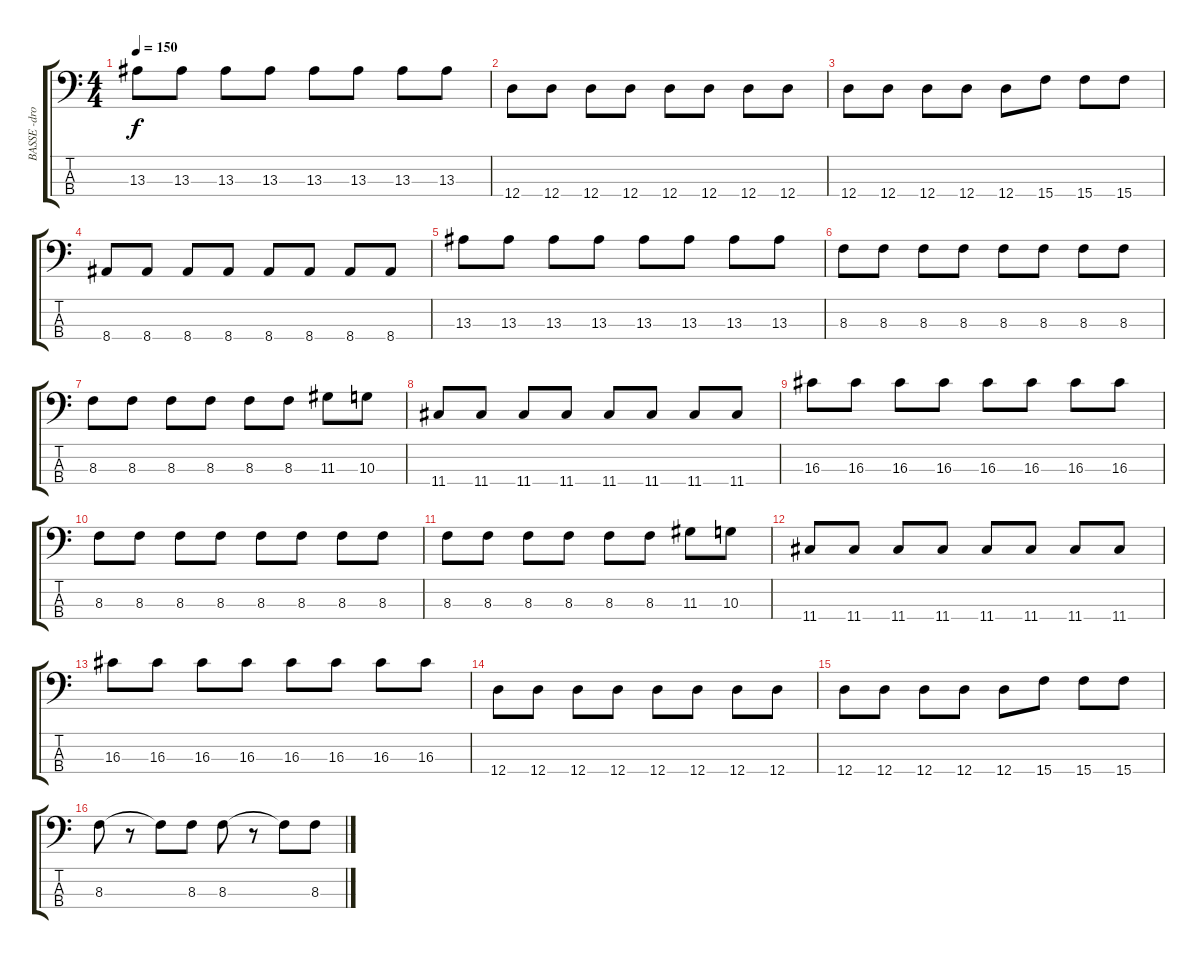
\track ("BASSE -drop D-" "BASSE -dro") {instrument electricbassfinger}
\staff {score tabs}
\tuning (G2 D2 A1 D1) {hide}
\ts (4 4)
\tempo 150
\clef f4
\ks c
13.3.8{dy f} 13.3.8 13.3.8 13.3.8 13.3.8 13.3.8 13.3.8 13.3.8 |
12.4.8 12.4.8 12.4.8 12.4.8 12.4.8 12.4.8 12.4.8 12.4.8 |
12.4.8 12.4.8 12.4.8 12.4.8 12.4.8 15.4.8 15.4.8 15.4.8 |
8.4.8 8.4.8 8.4.8 8.4.8 8.4.8 8.4.8 8.4.8 8.4.8 |
13.3.8 13.3.8 13.3.8 13.3.8 13.3.8 13.3.8 13.3.8 13.3.8 |
8.3.8 8.3.8 8.3.8 8.3.8 8.3.8 8.3.8 8.3.8 8.3.8 |
8.3.8 8.3.8 8.3.8 8.3.8 8.3.8 8.3.8 11.3.8 10.3.8 |
11.4.8 11.4.8 11.4.8 11.4.8 11.4.8 11.4.8 11.4.8 11.4.8 |
16.3.8 16.3.8 16.3.8 16.3.8 16.3.8 16.3.8 16.3.8 16.3.8 |
8.3.8 8.3.8 8.3.8 8.3.8 8.3.8 8.3.8 8.3.8 8.3.8 |
8.3.8 8.3.8 8.3.8 8.3.8 8.3.8 8.3.8 11.3.8 10.3.8 |
11.4.8 11.4.8 11.4.8 11.4.8 11.4.8 11.4.8 11.4.8 11.4.8 |
16.3.8 16.3.8 16.3.8 16.3.8 16.3.8 16.3.8 16.3.8 16.3.8 |
12.4.8 12.4.8 12.4.8 12.4.8 12.4.8 12.4.8 12.4.8 12.4.8 |
12.4.8 12.4.8 12.4.8 12.4.8 12.4.8 15.4.8 15.4.8 15.4.8 |
8.3.8 r.8 8.3{t}.8 8.3.8 8.3.8 r.8 8.3{t}.8 8.3.8
